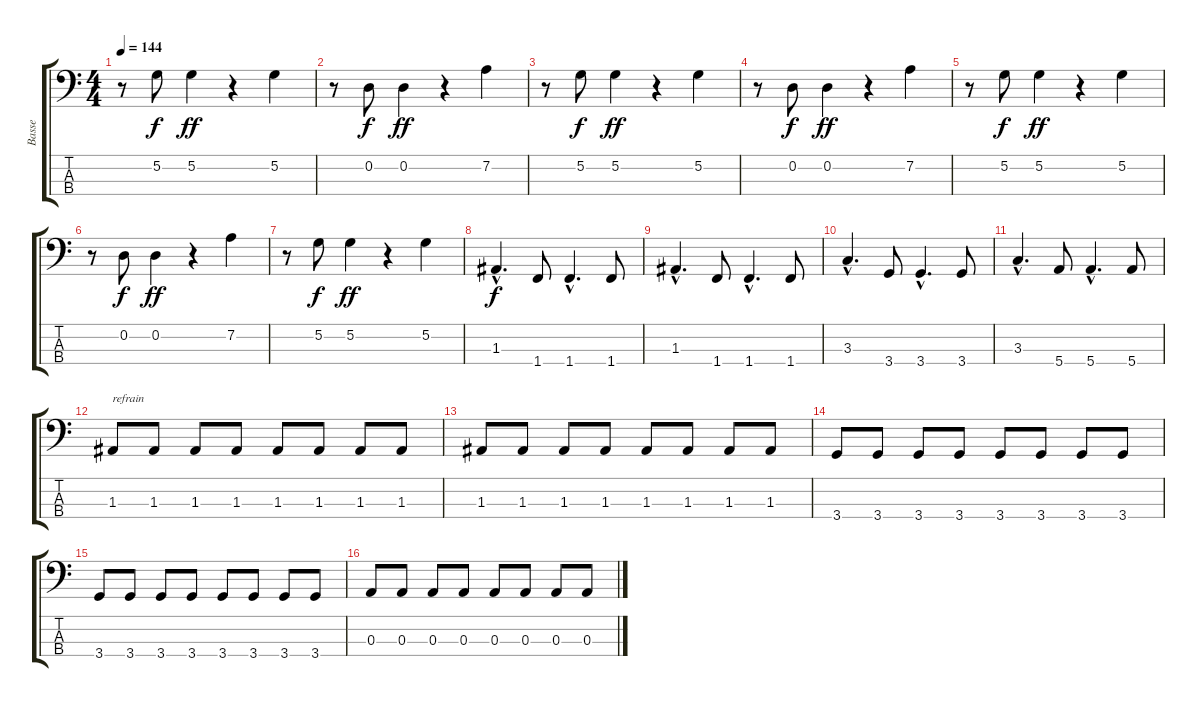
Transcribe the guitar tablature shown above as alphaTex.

\track ("Basse" "Basse") {instrument electricbasspick}
\staff {score tabs}
\tuning (G2 D2 A1 E1) {hide}
\ts (4 4)
\tempo 144
\clef f4
\ks c
r.8{dy ff} 5.2.8{dy f} 5.2.4{dy ff} r.4 5.2.4 |
r.8 0.2.8{dy f} 0.2.4{dy ff} r.4 7.2.4 |
r.8 5.2.8{dy f} 5.2.4{dy ff} r.4 5.2.4 |
r.8 0.2.8{dy f} 0.2.4{dy ff} r.4 7.2.4 |
r.8 5.2.8{dy f} 5.2.4{dy ff} r.4 5.2.4 |
r.8 0.2.8{dy f} 0.2.4{dy ff} r.4 7.2.4 |
r.8 5.2.8{dy f} 5.2.4{dy ff} r.4 5.2.4 |
1.3{hac}.4{d dy f} 1.4.8 1.4{hac}.4{d} 1.4.8 |
1.3{hac}.4{d} 1.4.8 1.4{hac}.4{d} 1.4.8 |
3.3{hac}.4{d} 3.4.8 3.4{hac}.4{d} 3.4.8 |
3.3{hac}.4{d} 5.4.8 5.4{hac}.4{d} 5.4.8 |
1.3.8{txt "refrain "} 1.3.8 1.3.8 1.3.8 1.3.8 1.3.8 1.3.8 1.3.8 |
1.3.8 1.3.8 1.3.8 1.3.8 1.3.8 1.3.8 1.3.8 1.3.8 |
3.4.8 3.4.8 3.4.8 3.4.8 3.4.8 3.4.8 3.4.8 3.4.8 |
3.4.8 3.4.8 3.4.8 3.4.8 3.4.8 3.4.8 3.4.8 3.4.8 |
0.3.8 0.3.8 0.3.8 0.3.8 0.3.8 0.3.8 0.3.8 0.3.8
